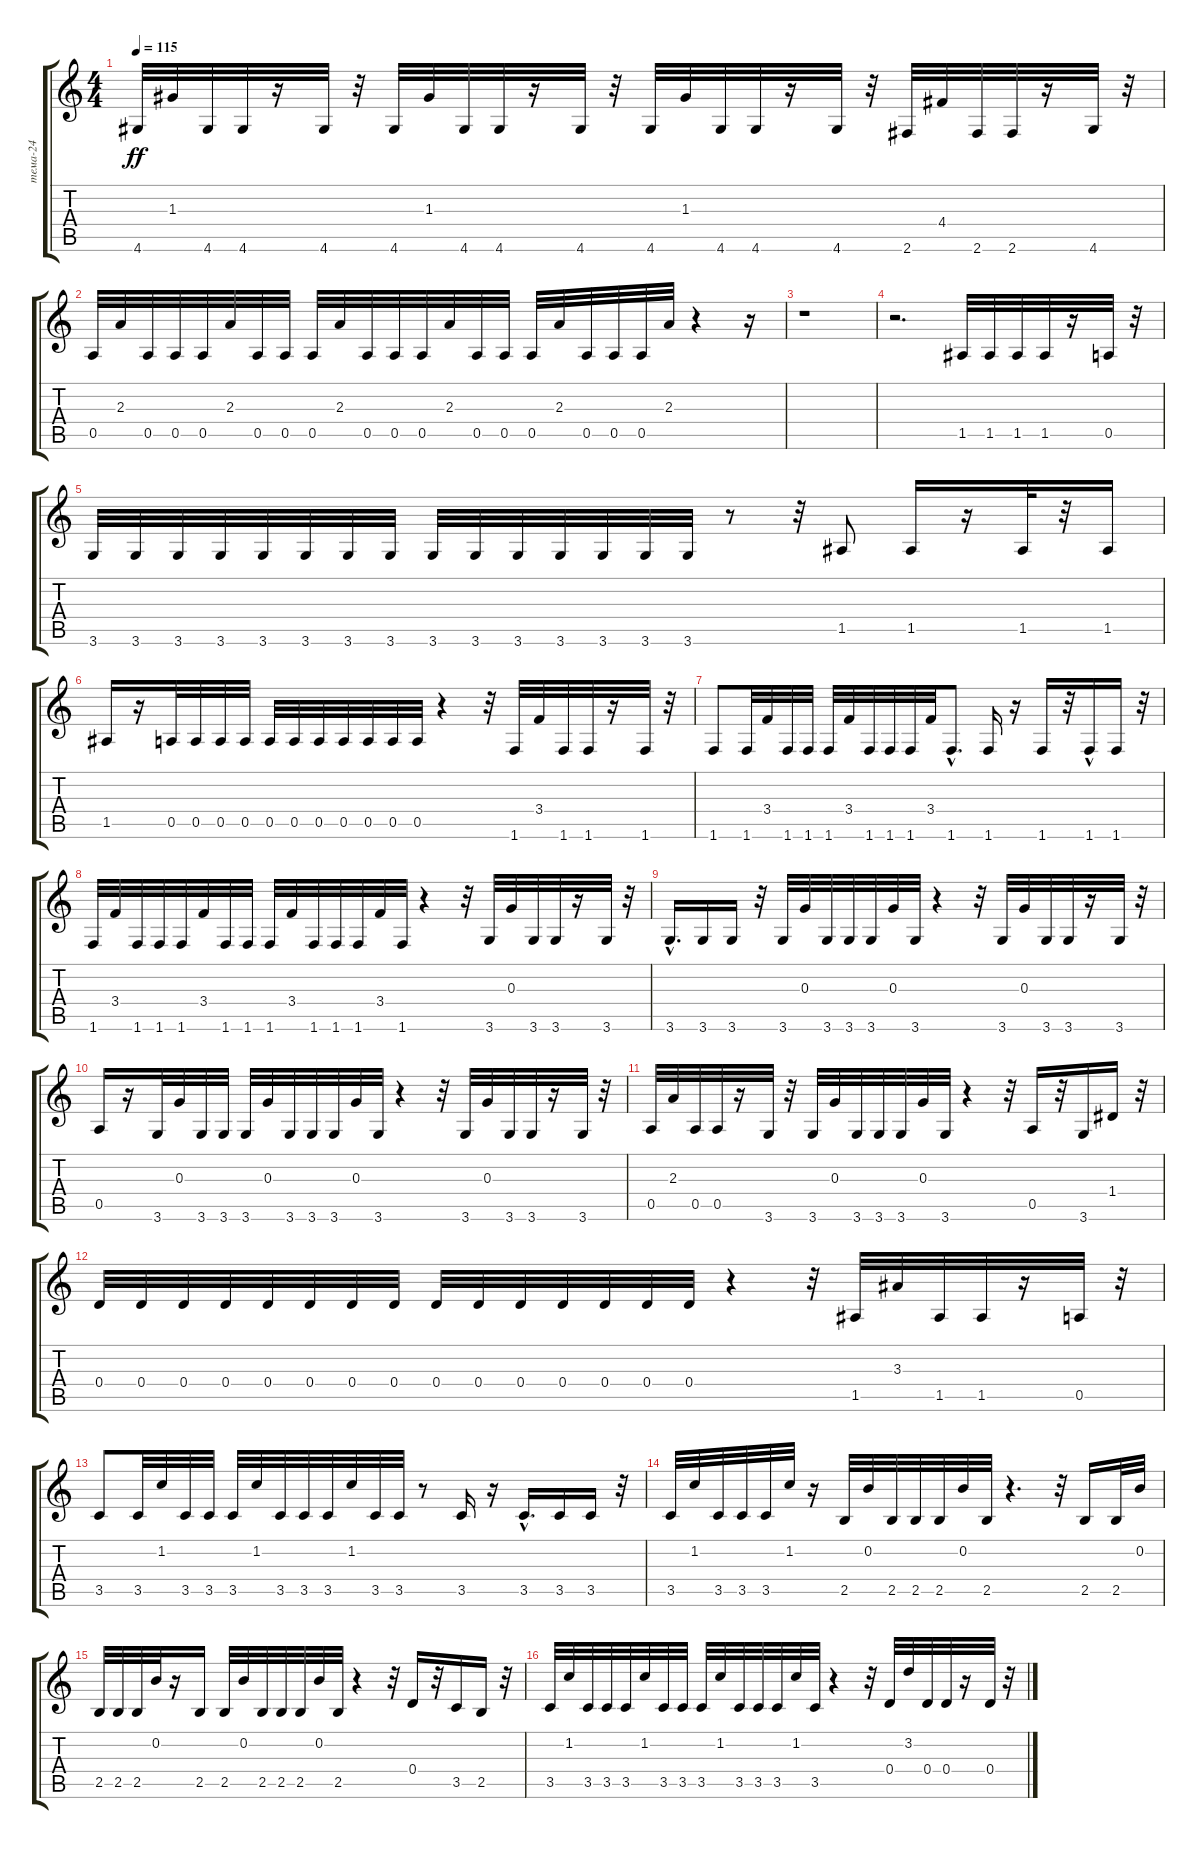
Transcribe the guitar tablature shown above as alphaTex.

\track ("тема-24" "тема-24") {instrument overdrivenguitar}
\staff {score tabs}
\tuning (E4 B3 G3 D3 A2 E2) {hide}
\ts (4 4)
\tempo 115
\clef g2
\ks c
4.6.32{dy ff} 1.3.32 4.6.32 4.6.32 r.16 4.6.32 r.32 4.6.32 1.3.32 4.6.32{balance 1} 4.6.32{balance 0} r.16 4.6.32 r.32 4.6.32 1.3.32 4.6.32 4.6.32 r.16 4.6.32 r.32 2.6.32 4.4.32 2.6.32 2.6.32 r.16 4.6.32 r.32 |
0.5.32 2.3.32 0.5.32 0.5.32 0.5.32 2.3.32 0.5.32 0.5.32 0.5.32 2.3.32 0.5.32 0.5.32 0.5.32 2.3.32 0.5.32 0.5.32 0.5.32 2.3.32 0.5.32 0.5.32 0.5.32 2.3.32 r.4 r.16 |
r.1 |
r.2{d} 1.5.32 1.5.32 1.5.32 1.5.32 r.16 0.5.32{balance 9} r.32 |
3.6.32 3.6.32 3.6.32 3.6.32 3.6.32 3.6.32 3.6.32 3.6.32 3.6.32 3.6.32 3.6.32 3.6.32 3.6.32 3.6.32 3.6.32 r.8 r.32 1.5.8 1.5.16{balance 16} r.16 1.5.32 r.32 1.5.16 |
1.5.16 r.16 0.5.32 0.5.32 0.5.32 0.5.32 0.5.32 0.5.32 0.5.32 0.5.32 0.5.32 0.5.32 0.5.32 r.4 r.32 1.6.32 3.4.32 1.6.32 1.6.32 r.16 1.6.32 r.32 |
1.6.8 1.6.32 3.4.32 1.6.32 1.6.32 1.6.32 3.4.32 1.6.32 1.6.32 1.6.32 3.4.32 1.6{hac}.8{d} 1.6.16 r.16 1.6.16 r.32 1.6{hac}.16 1.6.16 r.32 |
1.6.32 3.4.32 1.6.32 1.6.32 1.6.32 3.4.32 1.6.32 1.6.32 1.6.32 3.4.32 1.6.32 1.6.32 1.6.32 3.4.32 1.6.32 r.4 r.32 3.6.32 0.3.32 3.6.32 3.6.32 r.16 3.6.32 r.32 |
3.6{hac}.16{d} 3.6.16 3.6.16 r.32 3.6.32 0.3.32 3.6.32 3.6.32 3.6.32 0.3.32 3.6.32 r.4 r.32 3.6.32 0.3.32 3.6.32 3.6.32 r.16 3.6.32 r.32 |
0.5.16 r.16 3.6.32 0.3.32 3.6.32 3.6.32 3.6.32 0.3.32 3.6.32 3.6.32 3.6.32 0.3.32 3.6.32 r.4 r.32 3.6.32 0.3.32 3.6.32 3.6.32 r.16 3.6.32 r.32 |
0.5.32 2.3.32 0.5.32 0.5.32 r.16 3.6.32{balance 0} r.32 3.6.32 0.3.32 3.6.32 3.6.32 3.6.32 0.3.32 3.6.32 r.4 r.32 0.5.16 r.32 3.6.16{balance 15} 1.4.16 r.32 |
0.4.32 0.4.32 0.4.32 0.4.32 0.4.32 0.4.32 0.4.32 0.4.32 0.4.32 0.4.32 0.4.32 0.4.32 0.4.32 0.4.32 0.4.32 r.4 r.32 1.5.32 3.3.32 1.5.32 1.5.32 r.16 0.5.32 r.32 |
3.5.8 3.5.32 1.2.32 3.5.32 3.5.32 3.5.32 1.2.32 3.5.32 3.5.32 3.5.32 1.2.32 3.5.32 3.5.32 r.8 3.5.16 r.16 3.5{hac}.16{d} 3.5.16 3.5.16 r.32 |
3.5.32 1.2.32 3.5.32 3.5.32 3.5.32 1.2.32 r.16 2.5.32 0.2.32 2.5.32 2.5.32 2.5.32 0.2.32 2.5.32 r.4{d} r.32 2.5.16 2.5.32 0.2.32 |
2.5.32 2.5.32 2.5.32 0.2.32 r.16 2.5.16 2.5.32 0.2.32 2.5.32 2.5.32 2.5.32 0.2.32 2.5.32 r.4 r.32 0.4.16 r.32 3.5.16 2.5.16 r.32 |
3.5.32 1.2.32 3.5.32 3.5.32 3.5.32 1.2.32 3.5.32 3.5.32 3.5.32 1.2.32 3.5.32 3.5.32 3.5.32 1.2.32 3.5.32 r.4 r.32 0.4.32 3.2.32 0.4.32 0.4.32 r.16 0.4.32 r.32
